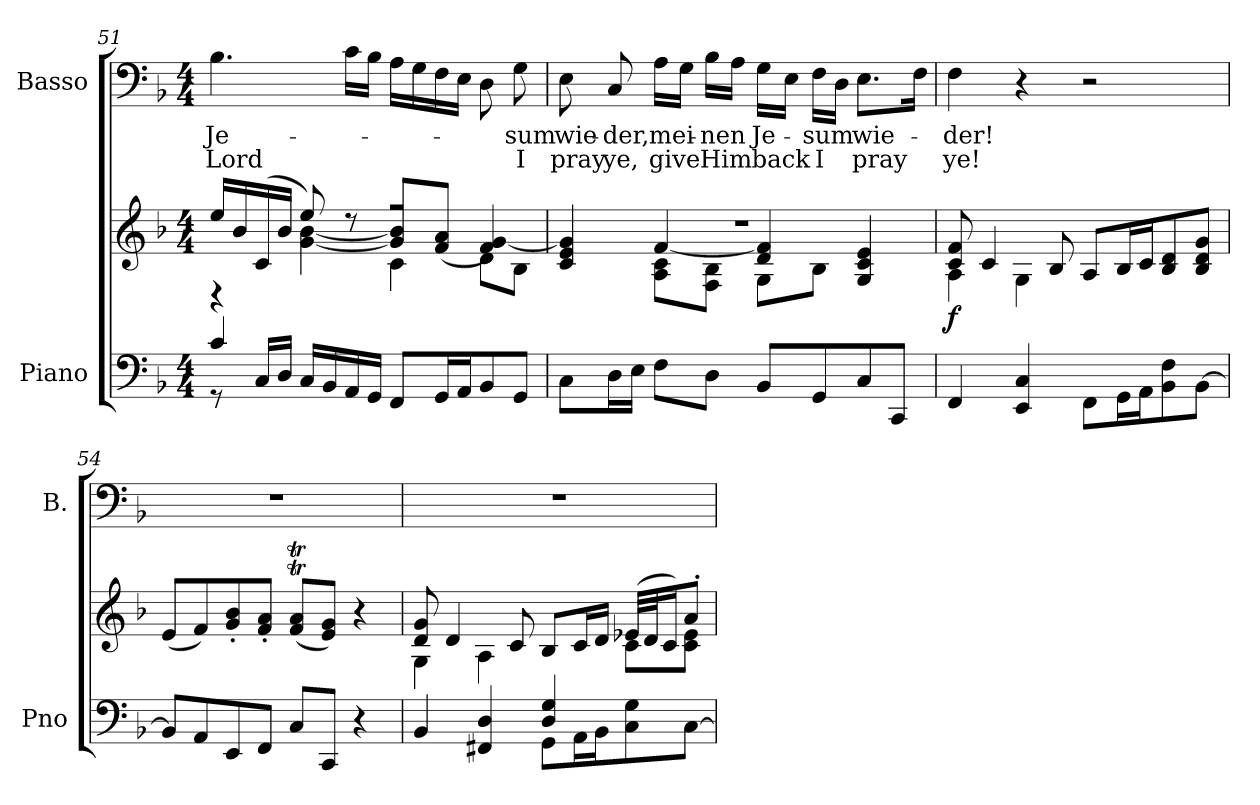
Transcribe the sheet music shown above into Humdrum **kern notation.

**kern	**kern	**dynam	**kern	**text	**text
*part2	*part2	*part2	*part1	*part1	*part1
*staff3	*staff2	*staff2/3	*staff1	*staff1	*staff1
*I"Piano	*	*	*I"Basso	*	*
*I'Pno	*	*	*I'B.	*	*
!!LO:PB:g=z
*clefF4	*clefG2	*	*clefF4	*	*
*k[b-]	*k[b-]	*	*k[b-]	*	*
*M4/4	*M4/4	*	*M4/4	*	*
=51	=51	=51	=51	=51	=51
*^	*^	*	*	*	*
*	*	*	*^	*	*	*	*
8rGG	4c/	16ee/LL	4r	2ryy	.	4.B-\	Je-	Lord
.	.	16b-/	.	.	.	.	.	.
16C/LL	.	(>16c/	.	.	.	.	.	.
16D/JJ	.	16b-/JJ	.	.	.	.	.	.
16C/LL	2.ryy	8ee/)	[4g!\ [4b-!\	.	.	.	.	.
16BB-/	.	.	.	.	.	.	.	.
16AA/	.	8rdd	.	.	.	16c\LL	.	.
16GG/JJ	.	.	.	.	.	16B-\JJ	.	.
8FF/L	.	2rff	8g!/] 8b-!/]L	4c!\	.	16A\LL	.	.
.	.	.	.	.	.	16G\	.	.
16GG/L	.	.	(8f!/ 8a!/J	.	.	16F\	.	.
16AA/J	.	.	.	.	.	16E\JJ	.	.
8BB-/	.	.	4f!/ [4g!/)	8d!\L	.	8D\	.	.
8GG/J	.	.	.	8B-!\J	.	8G\	-sum	I
*v	*v	*	*	*	*	*	*	*
=52	=52	=52	=52	=52	=52	=52	=52
8C\L	1r	4c!/ 4e!/ 4g!/]	4ryy	.	8E\	wie-	pray
16D\L	.	.	.	.	8C/	-der,	ye,
16E\JJ	.	.	.	.	.	.	.
8F\L	.	[4f/	8A!\ 8c!\L	.	16A\LL	mei-	give
.	.	.	.	.	16G\JJ	.	.
8D\J	.	.	8F!\ 8B-!\J	.	16B-\LL	-nen	Him
.	.	.	.	.	16A\JJ	.	.
8BB-/L	.	4d/ 4f/]	8G!\L	.	16G\LL	Je-	back
.	.	.	.	.	16E\JJ	.	.
8GG/	.	.	8B-!\J	.	16F\LL	-sum	I
.	.	.	.	.	16D\JJ	.	.
8C/	.	4G!/ 4c!/ 4e!/	4ryy	.	8.E\L	wie-	pray
8CC/J	.	.	.	.	.	.	.
.	.	.	.	.	16F\Jk	.	.
*	*	*v	*v	*	*	*	*
!!LO:LB:g=z
=53	=53	=53	=53	=53	=53	=53
!	!	!	!LO:DY:b	!	!	!
4FF/	8c/ 8f/	4A\	f	4F\	-der!	ye!
.	4c/	.	.	.	.	.
4EE/ 4C/	.	4G\	.	4r	.	.
.	8B-/	.	.	.	.	.
8FF\L	8A/L	2ryy	.	2r	.	.
16GG\L	16B-/L	.	.	.	.	.
16AA\J	16c/J	.	.	.	.	.
8BB-\ 8F\	8B-/ 8d/	.	.	.	.	.
[8BB-\J	8B-/ 8d/ 8g/J	.	.	.	.	.
*	*v	*v	*	*	*	*
=54	=54	=54	=54	=54	=54
8BB-/L]	(>8e/L	.	1r	.	.
8AA/	8f/)	.	.	.	.
8EE/	8g/' 8b-/'	.	.	.	.
8FF/J	8f/' 8a/'J	.	.	.	.
8C/L	(>8f/T 8a/TL	.	.	.	.
8CC/J	8e/ 8g/J)	.	.	.	.
4r	4r	.	.	.	.
=55	=55	=55	=55	=55	=55
*^	*^	*	*	*	*
4BB-/	2ryy	8d/ 8g/	4G\	.	1r	.	.
.	.	4d/	.	.	.	.	.
4FF#X/ 4D/	.	.	4A\	.	.	.	.
.	.	8c/	.	.	.	.	.
8GG\L	4D/ 4G/	8B-/L	4ryy	.	.	.	.
16AA\L	.	16c/L	.	.	.	.	.
16BB-\J	.	16d/JJ	.	.	.	.	.
8C\ 8G\	4ryy	(>32e-X/LLL	8c\L	.	.	.	.
.	.	32d/J	.	.	.	.	.
.	.	16c/J)	.	.	.	.	.
[8C\J	.	8a'/J	8c\ 8e-\J	.	.	.	.
*v	*v	*	*	*	*	*	*
*	*v	*v	*	*	*	*
=	=	=	=	=	=
*-	*-	*-	*-	*-	*-
